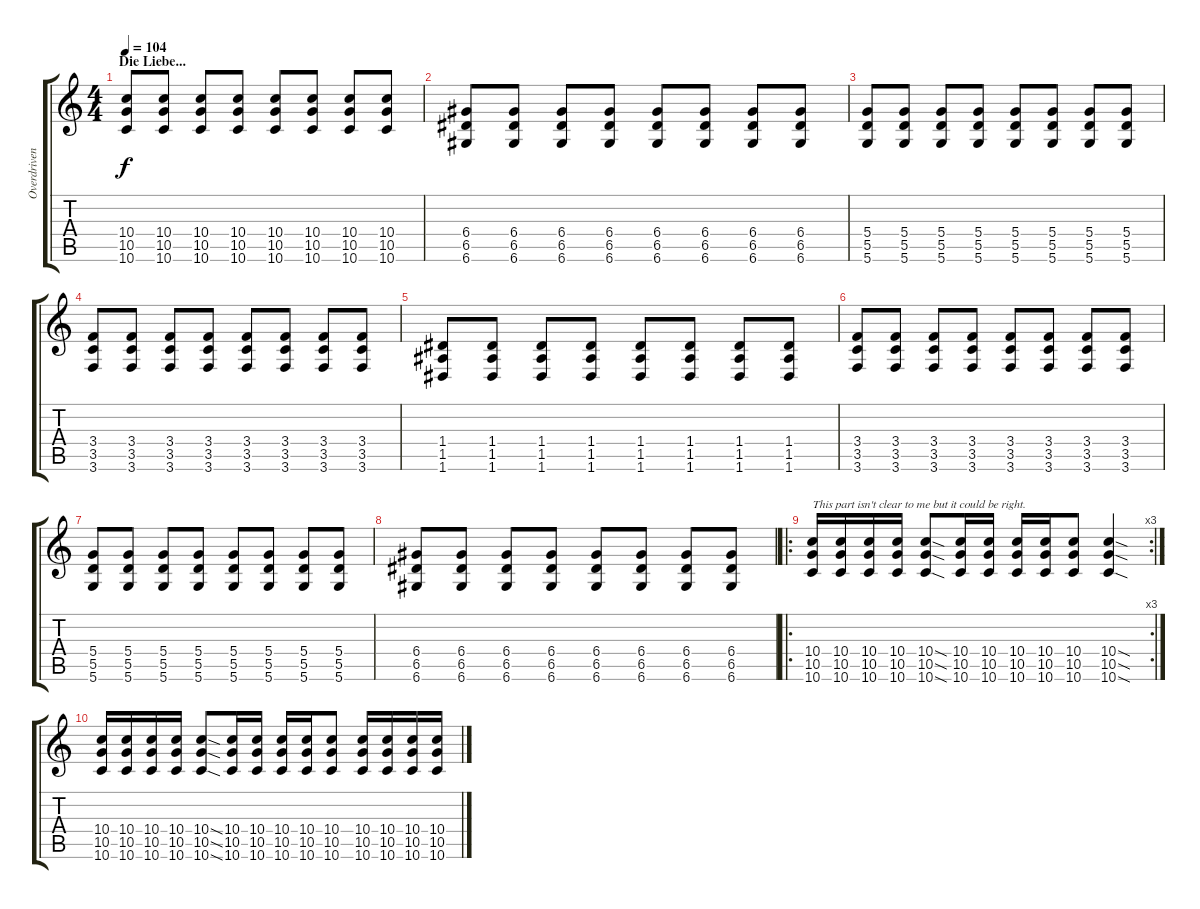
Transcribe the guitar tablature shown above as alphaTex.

\track ("Overdriven Guitar 1" "Overdriven") {instrument distortionguitar}
\staff {score tabs}
\tuning (E4 B3 G3 D3 A2 D2) {hide}
\ts (4 4)
\section ("" "Die Liebe...")
\tempo 104
\clef g2
\ks c
(10.4 10.5 10.6).8{dy f} (10.4 10.5 10.6).8 (10.4 10.5 10.6).8 (10.4 10.5 10.6).8 (10.4 10.5 10.6).8 (10.4 10.5 10.6).8 (10.4 10.5 10.6).8 (10.4 10.5 10.6).8 |
(6.4 6.5 6.6).8 (6.4 6.5 6.6).8 (6.4 6.5 6.6).8 (6.4 6.5 6.6).8 (6.4 6.5 6.6).8 (6.4 6.5 6.6).8 (6.4 6.5 6.6).8 (6.4 6.5 6.6).8 |
(5.4 5.5 5.6).8 (5.4 5.5 5.6).8 (5.4 5.5 5.6).8 (5.4 5.5 5.6).8 (5.4 5.5 5.6).8 (5.4 5.5 5.6).8 (5.4 5.5 5.6).8 (5.4 5.5 5.6).8 |
(3.4 3.5 3.6).8 (3.4 3.5 3.6).8 (3.4 3.5 3.6).8 (3.4 3.5 3.6).8 (3.4 3.5 3.6).8 (3.4 3.5 3.6).8 (3.4 3.5 3.6).8 (3.4 3.5 3.6).8 |
(1.4 1.5 1.6).8 (1.4 1.5 1.6).8 (1.4 1.5 1.6).8 (1.4 1.5 1.6).8 (1.4 1.5 1.6).8 (1.4 1.5 1.6).8 (1.4 1.5 1.6).8 (1.4 1.5 1.6).8 |
(3.4 3.5 3.6).8 (3.4 3.5 3.6).8 (3.4 3.5 3.6).8 (3.4 3.5 3.6).8 (3.4 3.5 3.6).8 (3.4 3.5 3.6).8 (3.4 3.5 3.6).8 (3.4 3.5 3.6).8 |
(5.4 5.5 5.6).8 (5.4 5.5 5.6).8 (5.4 5.5 5.6).8 (5.4 5.5 5.6).8 (5.4 5.5 5.6).8 (5.4 5.5 5.6).8 (5.4 5.5 5.6).8 (5.4 5.5 5.6).8 |
(6.4 6.5 6.6).8 (6.4 6.5 6.6).8 (6.4 6.5 6.6).8 (6.4 6.5 6.6).8 (6.4 6.5 6.6).8 (6.4 6.5 6.6).8 (6.4 6.5 6.6).8 (6.4 6.5 6.6).8 |
\ro
\rc 3
(10.4 10.5 10.6).16{txt "This part isn't clear to me but it could be right."} (10.4 10.5 10.6).16 (10.4 10.5 10.6).16 (10.4 10.5 10.6).16 (10.4{sod} 10.5{sod} 10.6{sod}).8 (10.4 10.5 10.6).16 (10.4 10.5 10.6).16 (10.4 10.5 10.6).16 (10.4 10.5 10.6).16 (10.4 10.5 10.6).8 (10.4{sod} 10.5{sod} 10.6{sod}).4 |
(10.4 10.5 10.6).16 (10.4 10.5 10.6).16 (10.4 10.5 10.6).16 (10.4 10.5 10.6).16 (10.4{sod} 10.5{sod} 10.6{sod}).8 (10.4 10.5 10.6).16 (10.4 10.5 10.6).16 (10.4 10.5 10.6).16 (10.4 10.5 10.6).16 (10.4 10.5 10.6).8 (10.4 10.5 10.6).16 (10.4 10.5 10.6).16 (10.4 10.5 10.6).16 (10.4 10.5 10.6).16
